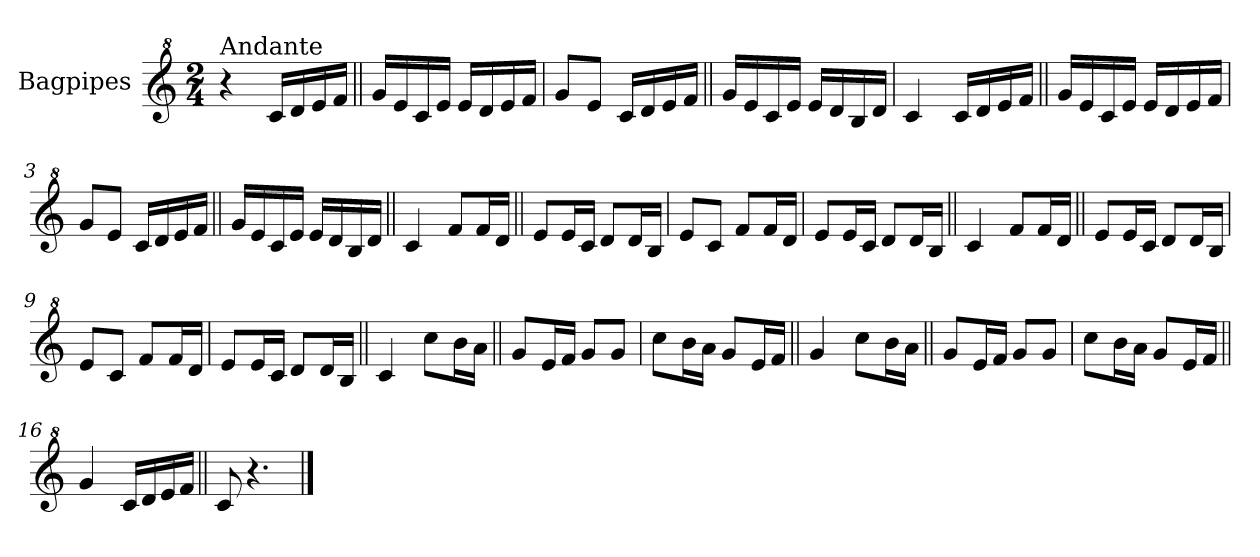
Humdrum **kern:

**kern
*part1
*staff1
*I"Bagpipes
*I'Bag
*clefG^2
*k[]
*C:
*M2/4
=1
!LO:TX:a:t=Andante
4r
16cc/LL
16dd/
16ee/
16ff/JJ
=2||
16gg/LL
16ee/
16cc/
16ee/JJ
16ee/LL
16dd/
16ee/
16ff/JJ
=3
8gg/L
8ee/J
16cc/LL
16dd/
16ee/
16ff/JJ
=4||
16gg/LL
16ee/
16cc/
16ee/JJ
16ee/LL
16dd/
16b/
16dd/JJ
=5
4cc/
16cc/LL
16dd/
16ee/
16ff/JJ
=2||
16gg/LL
16ee/
16cc/
16ee/JJ
16ee/LL
16dd/
16ee/
16ff/JJ
=3
8gg/L
8ee/J
16cc/LL
16dd/
16ee/
16ff/JJ
=6||
16gg/LL
16ee/
16cc/
16ee/JJ
16ee/LL
16dd/
16b/
16dd/JJ
=7||
4cc/
8ff/L
16ff/L
16dd/JJ
!!LO:LB:g=z
=8||
8ee/L
16ee/L
16cc/JJ
8dd/L
16dd/L
16b/JJ
=9
8ee/L
8cc/J
8ff/L
16ff/L
16dd/JJ
=10
8ee/L
16ee/L
16cc/JJ
8dd/L
16dd/L
16b/JJ
=11||
4cc/
8ff/L
16ff/L
16dd/JJ
!!LO:LB:g=z
=8||
8ee/L
16ee/L
16cc/JJ
8dd/L
16dd/L
16b/JJ
=9
8ee/L
8cc/J
8ff/L
16ff/L
16dd/JJ
=10
8ee/L
16ee/L
16cc/JJ
8dd/L
16dd/L
16b/JJ
=12||
4cc/
8ccc\L
16bb\L
16aa\JJ
=13||
8gg/L
16ee/L
16ff/JJ
8gg/L
8gg/J
=14
8ccc\L
16bb\L
16aa\JJ
8gg/L
16ee/L
16ff/JJ
=15||
4gg/
8ccc\L
16bb\L
16aa\JJ
=13||
8gg/L
16ee/L
16ff/JJ
8gg/L
8gg/J
=14
8ccc\L
16bb\L
16aa\JJ
8gg/L
16ee/L
16ff/JJ
!!LO:LB:g=z
=16||
4gg/
16cc/LL
16dd/
16ee/
16ff/JJ
=17||
8cc/
4.r
==
*-
